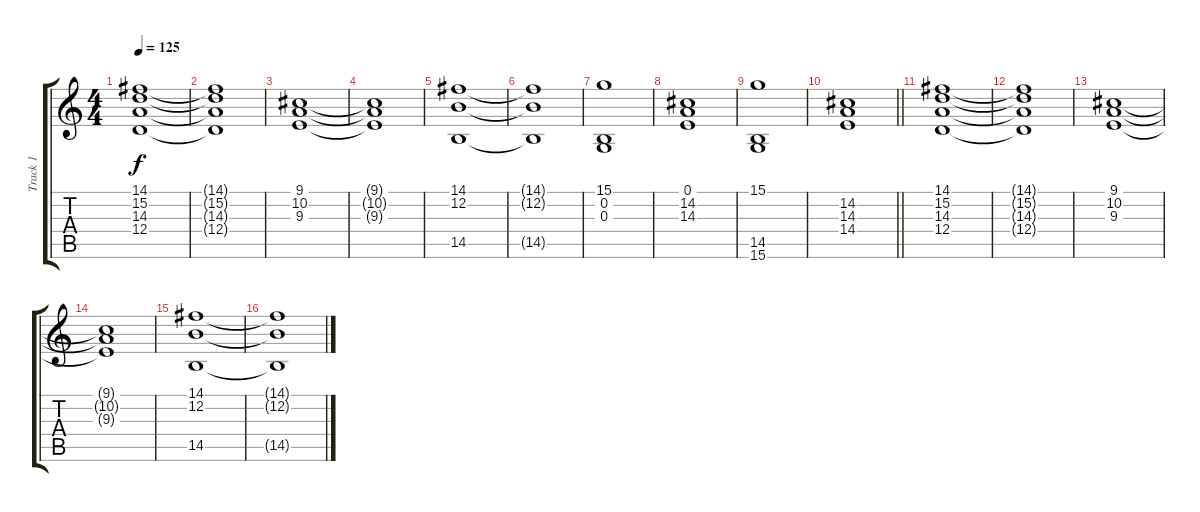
\track ("Track 1" "Track 1") {instrument lead1square}
\staff {score tabs}
\tuning (E4 B3 G3 D3 A2 E2) {hide}
\ts (4 4)
\tempo 125
\clef g2
\ks c
(14.1 15.2 14.3 12.4).1{dy f} |
(14.1{t} 15.2{t} 14.3{t} 12.4{t}).1 |
(9.1 10.2 9.3).1 |
(9.1{t} 10.2{t} 9.3{t}).1 |
(14.1 12.2 14.5).1 |
(14.1{t} 12.2{t} 14.5{t}).1 |
(15.1 0.2 0.3).1 |
(0.1 14.2 14.3).1 |
(15.1 14.5 15.6).1 |
\barLineRight lightlight
(14.2 14.3 14.4).1 |
(14.1 15.2 14.3 12.4).1 |
(14.1{t} 15.2{t} 14.3{t} 12.4{t}).1 |
(9.1 10.2 9.3).1 |
(9.1{t} 10.2{t} 9.3{t}).1 |
(14.1 12.2 14.5).1 |
(14.1{t} 12.2{t} 14.5{t}).1
